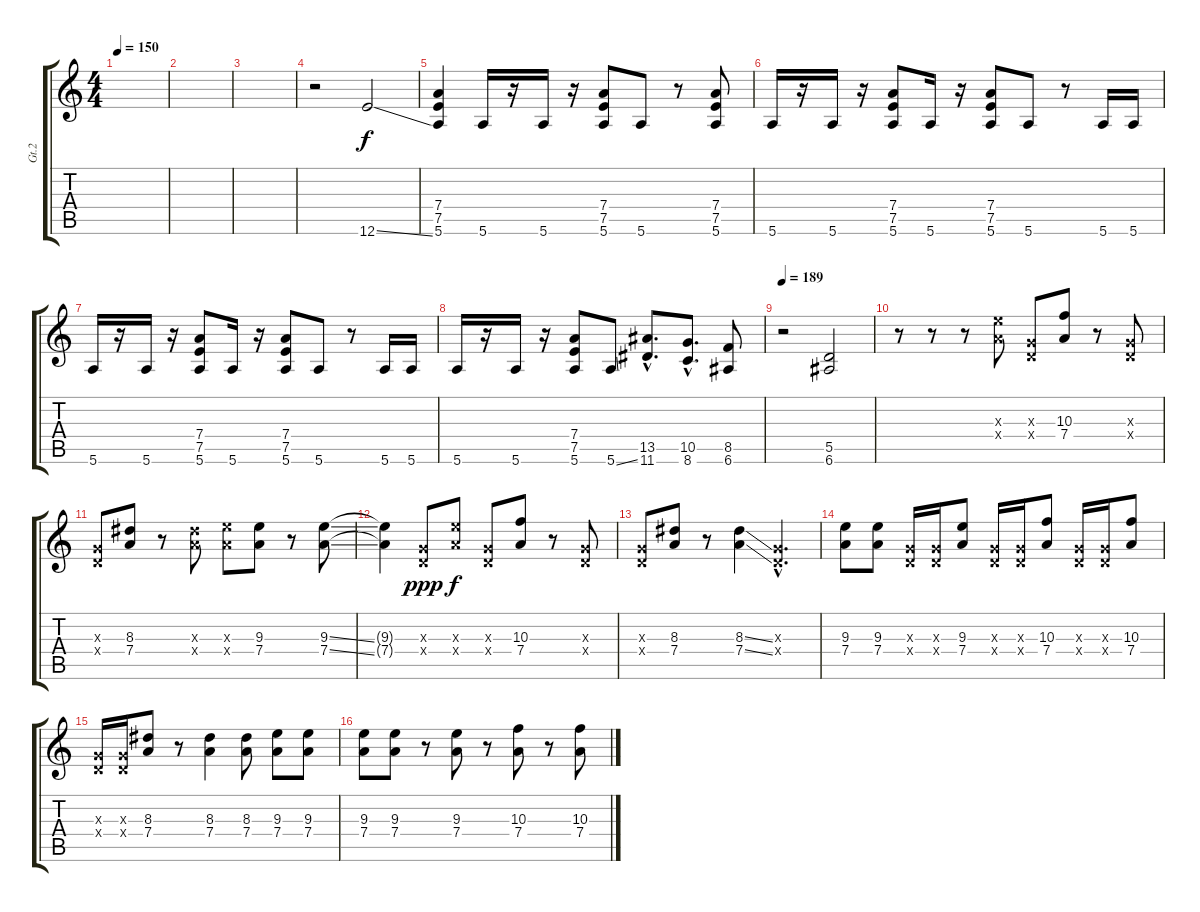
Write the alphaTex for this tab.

\track ("Gt.2" "Gt.2") {instrument distortionguitar}
\staff {score tabs}
\tuning (E4 B3 G3 D3 A2 E2) {hide}
\ts (4 4)
\tempo 150
\clef g2
\ks c
|
|
|
r.2 12.6{ss}.2 |
(7.4 7.5 5.6).4 5.6.16 r.16 5.6.16 r.16 (7.4 7.5 5.6).8 5.6.8 r.8 (7.4 7.5 5.6).8 |
5.6.16 r.16 5.6.16 r.16 (7.4 7.5 5.6).8 5.6.16 r.16 (7.4 7.5 5.6).8 5.6.8 r.8 5.6.16 5.6.16 |
5.6.16 r.16 5.6.16 r.16 (7.4 7.5 5.6).8 5.6.16 r.16 (7.4 7.5 5.6).8 5.6.8 r.8 5.6.16 5.6.16 |
5.6.16 r.16 5.6.16 r.16 (7.4 7.5 5.6).8 5.6{ss}.8 (13.5{hac} 11.6{hac}).8{d} (10.5{hac} 8.6{hac}).8{d} (8.5 6.6).8 |
\tempo 189
r.2 (5.5 6.6).2 |
r.8 r.8 r.8 (9.3{x} 7.4{x}).8 (0.3{x} 0.4{x}).8 (10.3 7.4).8 r.8 (0.3{x} 0.4{x}).8 |
(0.3{x} 0.4{x}).8 (8.3 7.4).8 r.8 (8.3{x} 7.4{x}).8 (9.3{x} 7.4{x}).8 (9.3 7.4).8 r.8 (9.3{ss} 7.4{ss}).8 |
(9.3{t} 7.4{t}).4 (0.3{x} 0.4{x}).8{dy ppp} (9.3{x} 7.4{x}).8{dy f} (0.3{x} 0.4{x}).8 (10.3 7.4).8 r.8 (0.3{x} 0.4{x}).8 |
(0.3{x} 0.4{x}).8 (8.3 7.4).8 r.8 (8.3{ss} 7.4{ss}).4 (0.3{hac x} 0.4{hac x}).4{d} |
(9.3 7.4).8 (9.3 7.4).8 (0.3{x} 0.4{x}).16 (0.3{x} 0.4{x}).16 (9.3 7.4).8 (0.3{x} 0.4{x}).16 (0.3{x} 0.4{x}).16 (10.3 7.4).8 (0.3{x} 0.4{x}).16 (0.3{x} 0.4{x}).16 (10.3 7.4).8 |
(0.3{x} 0.4{x}).16 (0.3{x} 0.4{x}).16 (8.3 7.4).8 r.8 (8.3 7.4).4 (8.3 7.4).8 (9.3 7.4).8 (9.3 7.4).8 |
(9.3 7.4).8 (9.3 7.4).8 r.8 (9.3 7.4).8 r.8 (10.3 7.4).8 r.8 (10.3 7.4).8
